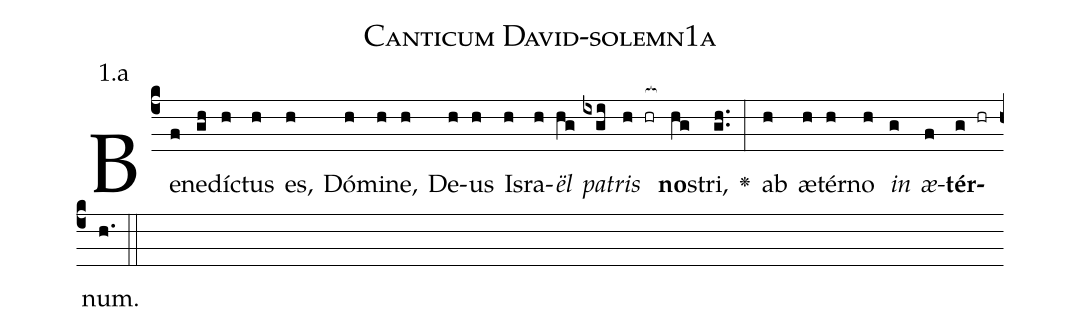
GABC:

name: Canticum David-solemn1a;
annotation: 1.a;
%%
(c4)Be(f)ne(gh)dí(h)ctus(h) es,(h) Dó(h)mi(h)ne,(h) De(h)us(h) Is(h)ra(h)<i>ël</i>(hg) <i>pa</i>(ixgi)<i>tris</i>(h hr[ocb:1{]) <b>no</b>(hg[ocb:0}])stri,(gh..) <v>\greheightstar</v>(:) ab(h) æ(h)tér(h)no(h) <i>in</i>(g) <i>æ</i>(f)<b>tér</b>(g hr)num.(h.) (::)


%E(h) u(h) o(g) u(f) a(g) e.(h.) (::)
